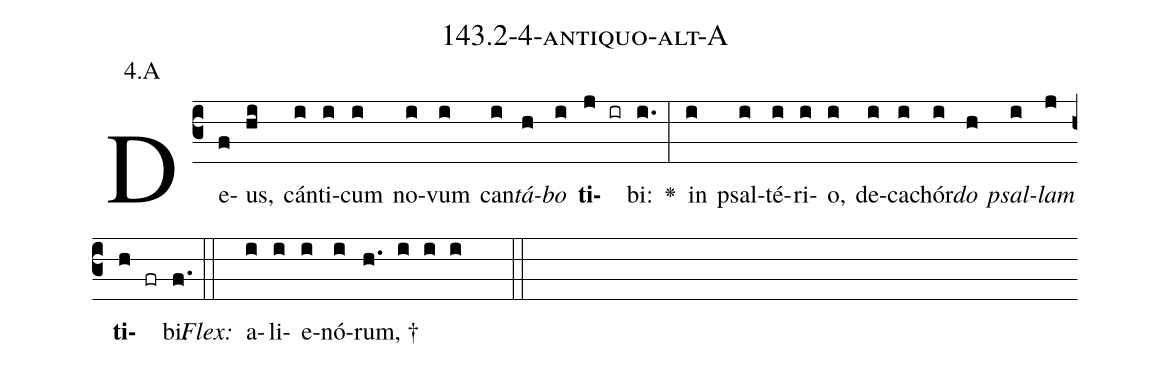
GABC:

name: 143.2-4-antiquo-alt-A;
annotation: 4.A;
%%
(c3)De(f)us,(hi) cán(i)ti(i)cum(i) no(i)vum(i) can(i)<i>tá</i>(h)<i>bo</i>(i) <b>ti</b>(j ir)bi:(i.) <v>\greheightstar</v>(:) in(i) psal(i)té(i)ri(i)o,(i) de(i)ca(i)chór(i)<i>do</i>(h) <i>psal</i>(i)<i>lam</i>(j) <b>ti</b>(h fr)bi.(f.) (::)
<i>Flex:</i>()  a(i)li(i)e(i)nó(i)rum, †(h. i i i  ::)

%E(i) u(h) o(i) u(j) a(h) e.(f.) (::)
